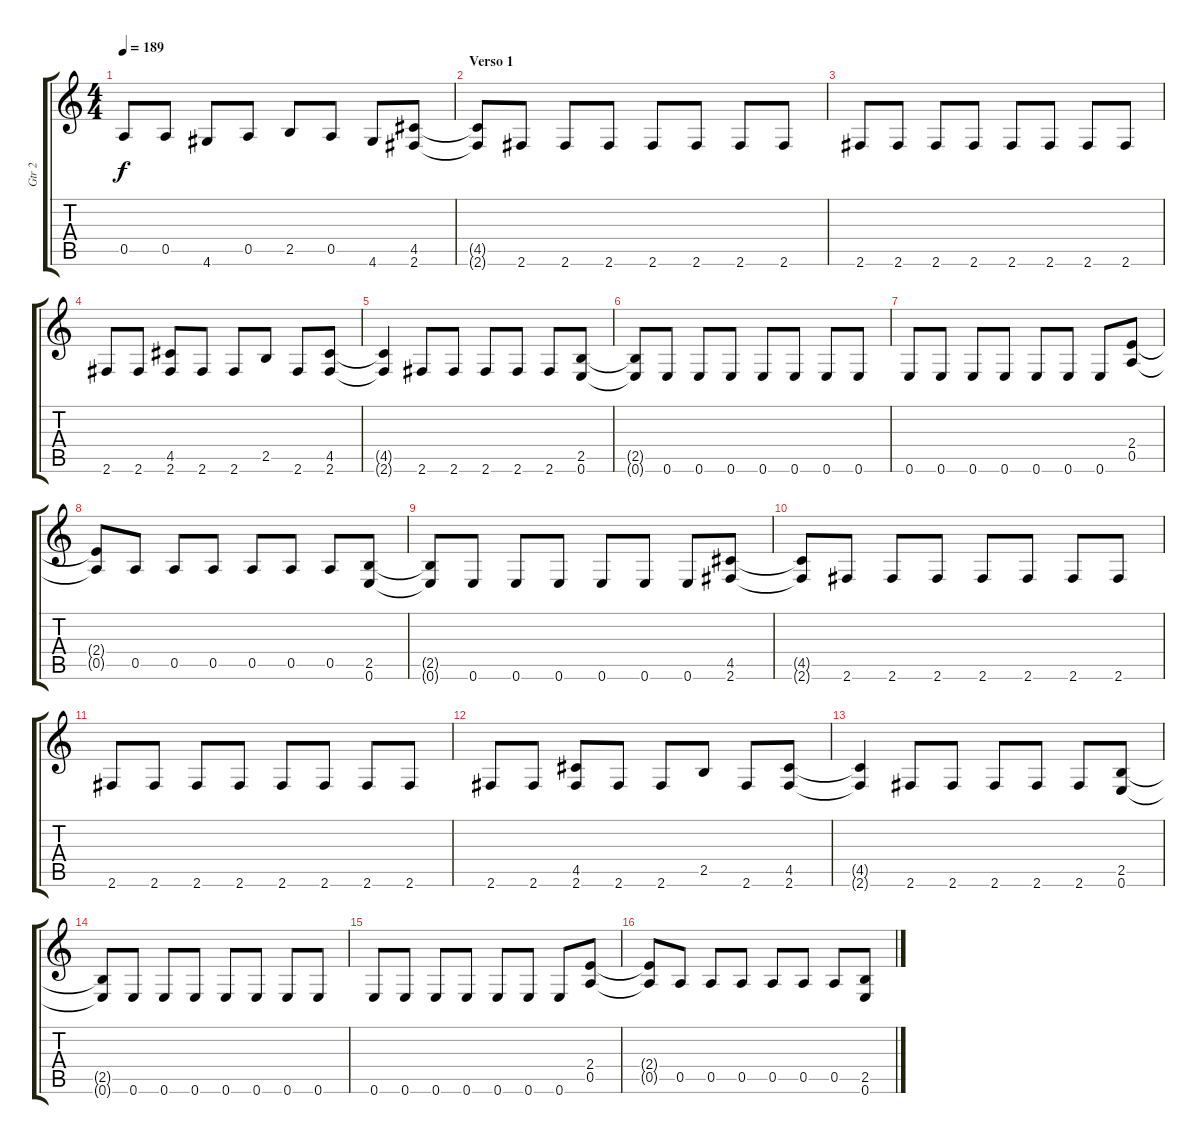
\track ("Gtr 2" "Gtr 2") {instrument distortionguitar}
\staff {score tabs}
\tuning (E4 B3 G3 D3 A2 E2) {hide}
\ts (4 4)
\tempo 189
\clef g2
\ks c
0.5{t}.8{dy f} 0.5.8 4.6.8 0.5.8 2.5.8 0.5.8 4.6.8 (4.5 2.6).8 |
\section ("" "Verso 1")
(4.5{t} 2.6{t}).8 2.6.8 2.6.8 2.6.8 2.6.8 2.6.8 2.6.8 2.6.8 |
2.6.8 2.6.8 2.6.8 2.6.8 2.6.8 2.6.8 2.6.8 2.6.8 |
2.6.8 2.6.8 (4.5 2.6).8 2.6.8 2.6.8 2.5.8 2.6.8 (4.5 2.6).8 |
(4.5{t} 2.6{t}).4 2.6.8 2.6.8 2.6.8 2.6.8 2.6.8 (2.5 0.6).8 |
(2.5{t} 0.6{t}).8 0.6.8 0.6.8 0.6.8 0.6.8 0.6.8 0.6.8 0.6.8 |
0.6.8 0.6.8 0.6.8 0.6.8 0.6.8 0.6.8 0.6.8 (2.4 0.5).8 |
(2.4{t} 0.5{t}).8 0.5.8 0.5.8 0.5.8 0.5.8 0.5.8 0.5.8 (2.5 0.6).8 |
(2.5{t} 0.6{t}).8 0.6.8 0.6.8 0.6.8 0.6.8 0.6.8 0.6.8 (4.5 2.6).8 |
(4.5{t} 2.6{t}).8 2.6.8 2.6.8 2.6.8 2.6.8 2.6.8 2.6.8 2.6.8 |
2.6.8 2.6.8 2.6.8 2.6.8 2.6.8 2.6.8 2.6.8 2.6.8 |
2.6.8 2.6.8 (4.5 2.6).8 2.6.8 2.6.8 2.5.8 2.6.8 (4.5 2.6).8 |
(4.5{t} 2.6{t}).4 2.6.8 2.6.8 2.6.8 2.6.8 2.6.8 (2.5 0.6).8 |
(2.5{t} 0.6{t}).8 0.6.8 0.6.8 0.6.8 0.6.8 0.6.8 0.6.8 0.6.8 |
0.6.8 0.6.8 0.6.8 0.6.8 0.6.8 0.6.8 0.6.8 (2.4 0.5).8 |
(2.4{t} 0.5{t}).8 0.5.8 0.5.8 0.5.8 0.5.8 0.5.8 0.5.8 (2.5 0.6).8
